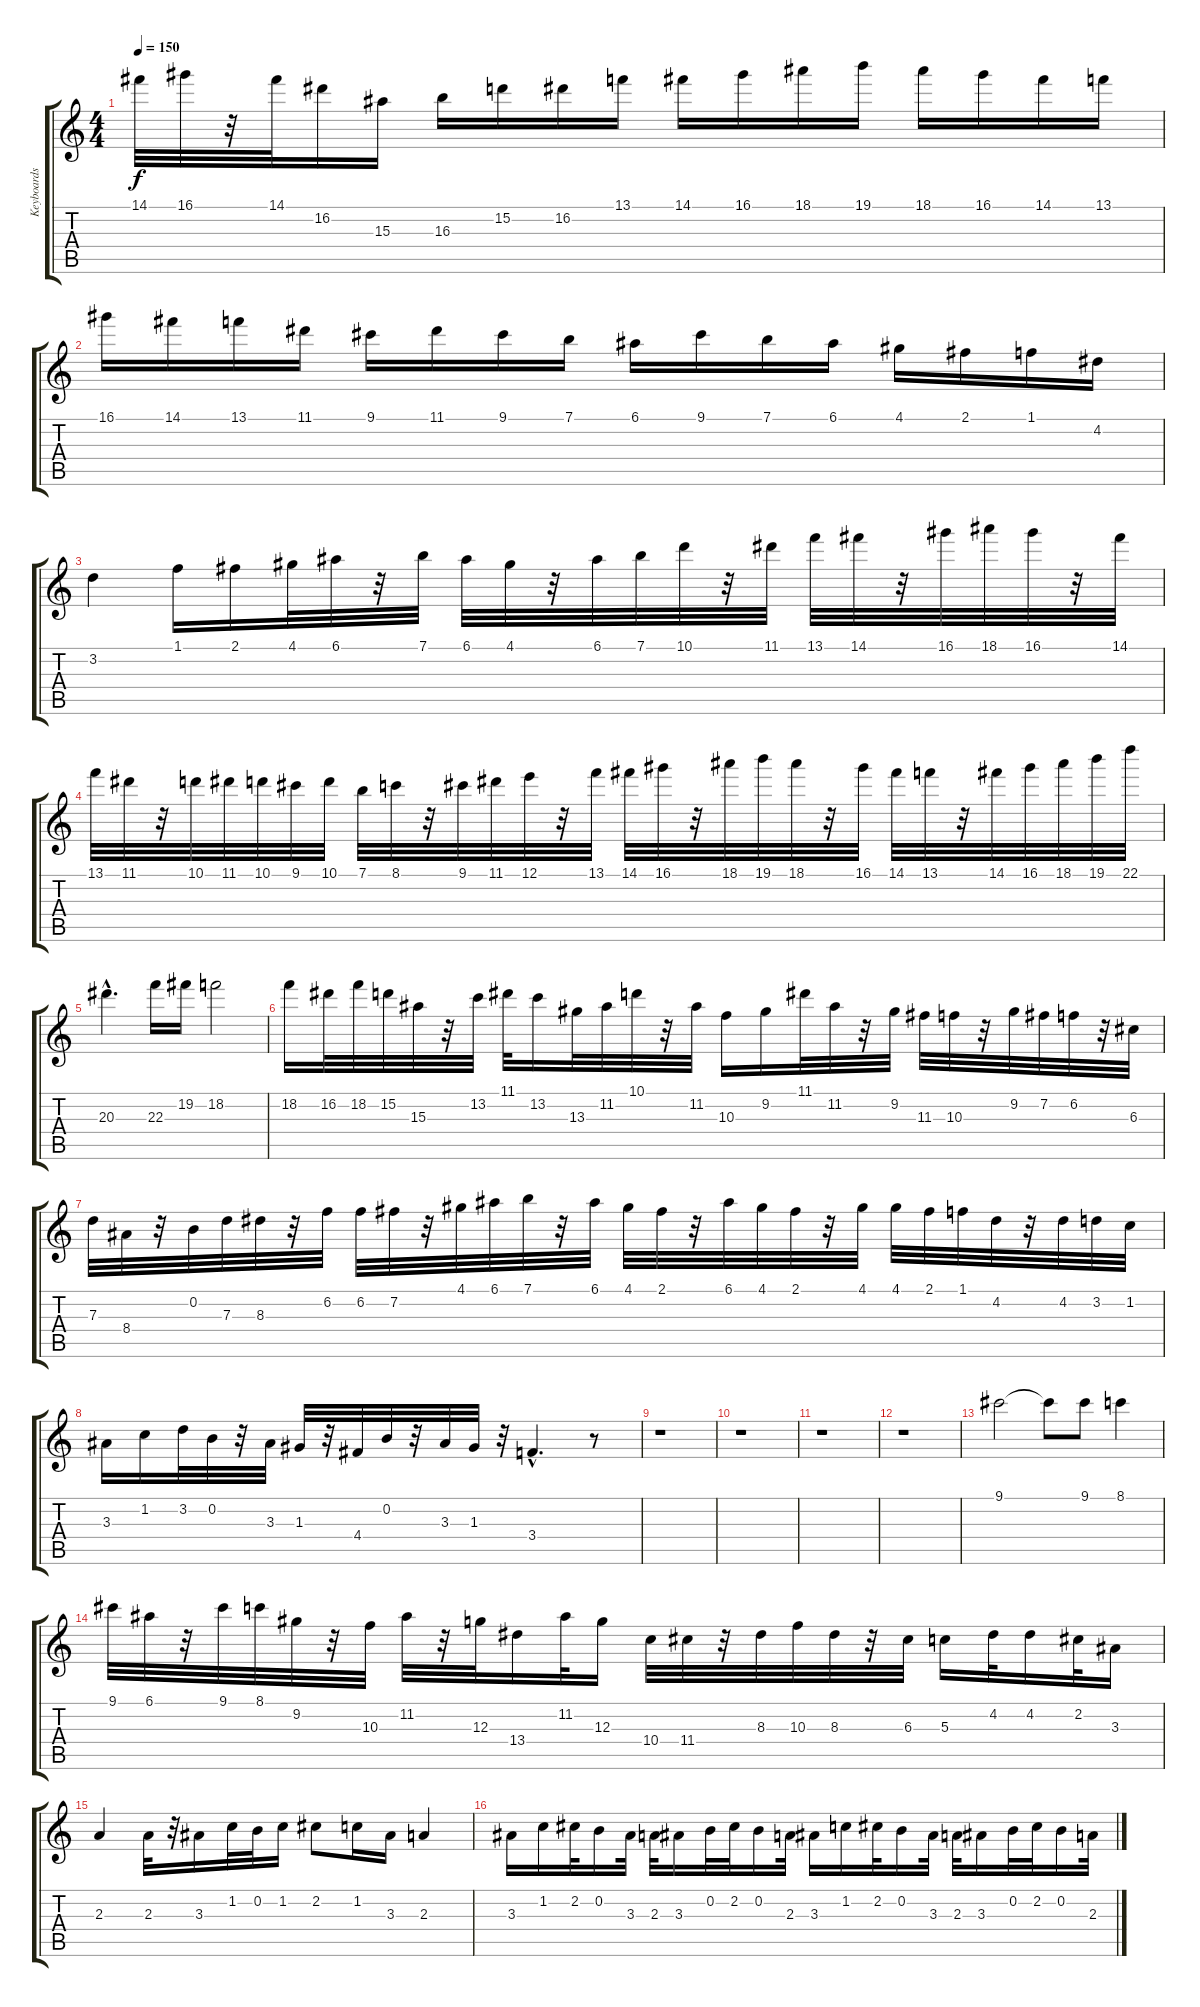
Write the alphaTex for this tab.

\track ("Keyboards" "Keyboards") {instrument contrabass}
\staff {score tabs}
\tuning (E4 B3 G3 D3 A2 E2) {hide}
\ts (4 4)
\tempo 150
\clef g2
\ks c
14.1.32{dy f} 16.1.32 r.32 14.1.32 16.2.16 15.3.16 16.3.16 15.2.16 16.2.16 13.1.16 14.1.16 16.1.16 18.1.16 19.1.16 18.1.16 16.1.16 14.1.16 13.1.16 |
16.1.16 14.1.16 13.1.16 11.1.16 9.1.16 11.1.16 9.1.16 7.1.16 6.1.16 9.1.16 7.1.16 6.1.16 4.1.16 2.1.16 1.1.16 4.2.16 |
3.2.4 1.1.16 2.1.16 4.1.32 6.1.32 r.32 7.1.32 6.1.32 4.1.32 r.32 6.1.32 7.1.32 10.1.32 r.32 11.1.32 13.1.32 14.1.32 r.32 16.1.32 18.1.32 16.1.32 r.32 14.1.32 |
13.1.32 11.1.32 r.32 10.1.32 11.1.32 10.1.32 9.1.32 10.1.32 7.1.32 8.1.32 r.32 9.1.32 11.1.32 12.1.32 r.32 13.1.32 14.1.32 16.1.32 r.32 18.1.32 19.1.32 18.1.32 r.32 16.1.32 14.1.32 13.1.32 r.32 14.1.32 16.1.32 18.1.32 19.1.32 22.1.32 |
20.3{hac}.4{d} 22.3.16 19.2.16 18.2.2 |
18.2.16 16.2.32 18.2.32 15.2.32 15.3.32 r.32 13.2.32 11.1.32 13.2.16 13.3.32 11.2.32 10.1.32 r.32 11.2.32 10.3.16 9.2.16 11.1.32 11.2.32 r.32 9.2.32 11.3.32 10.3.32 r.32 9.2.32 7.2.32 6.2.32 r.32 6.3.32 |
7.3.32 8.4.32 r.32 0.2.32 7.3.32 8.3.32 r.32 6.2.32 6.2.32 7.2.32 r.32 4.1.32 6.1.32 7.1.32 r.32 6.1.32 4.1.32 2.1.32 r.32 6.1.32 4.1.32 2.1.32 r.32 4.1.32 4.1.32 2.1.32 1.1.32 4.2.32 r.32 4.2.32 3.2.32 1.2.32 |
3.3.16 1.2.16 3.2.32 0.2.32 r.32 3.3.32 1.3.32 r.32 4.4.32 0.2.32 r.32 3.3.32 1.3.32 r.32 3.4{hac}.4{d} r.8 |
r.1 |
r.1 |
r.1 |
r.1 |
9.1.2 9.1{t}.8 9.1.8 8.1.4 |
9.1.32 6.1.32 r.32 9.1.32 8.1.32 9.2.32 r.32 10.3.32 11.2.32 r.32 12.3.32 13.4.16 11.2.32 12.3.16 10.4.32 11.4.32 r.32 8.3.32 10.3.32 8.3.32 r.32 6.3.32 5.3.16 4.2.32 4.2.16 2.2.32 3.3.16 |
2.3.4 2.3.32 r.32 3.3.16 1.2.32 0.2.32 1.2.16 2.2.8 1.2.16 3.3.16 2.3.4 |
3.3.16 1.2.16 2.2.32 0.2.16 3.3.32 2.3.32 3.3.16 0.2.32 2.2.32 0.2.16 2.3.32 3.3.16 1.2.16 2.2.32 0.2.16 3.3.32 2.3.32 3.3.16 0.2.32 2.2.32 0.2.16 2.3.32
